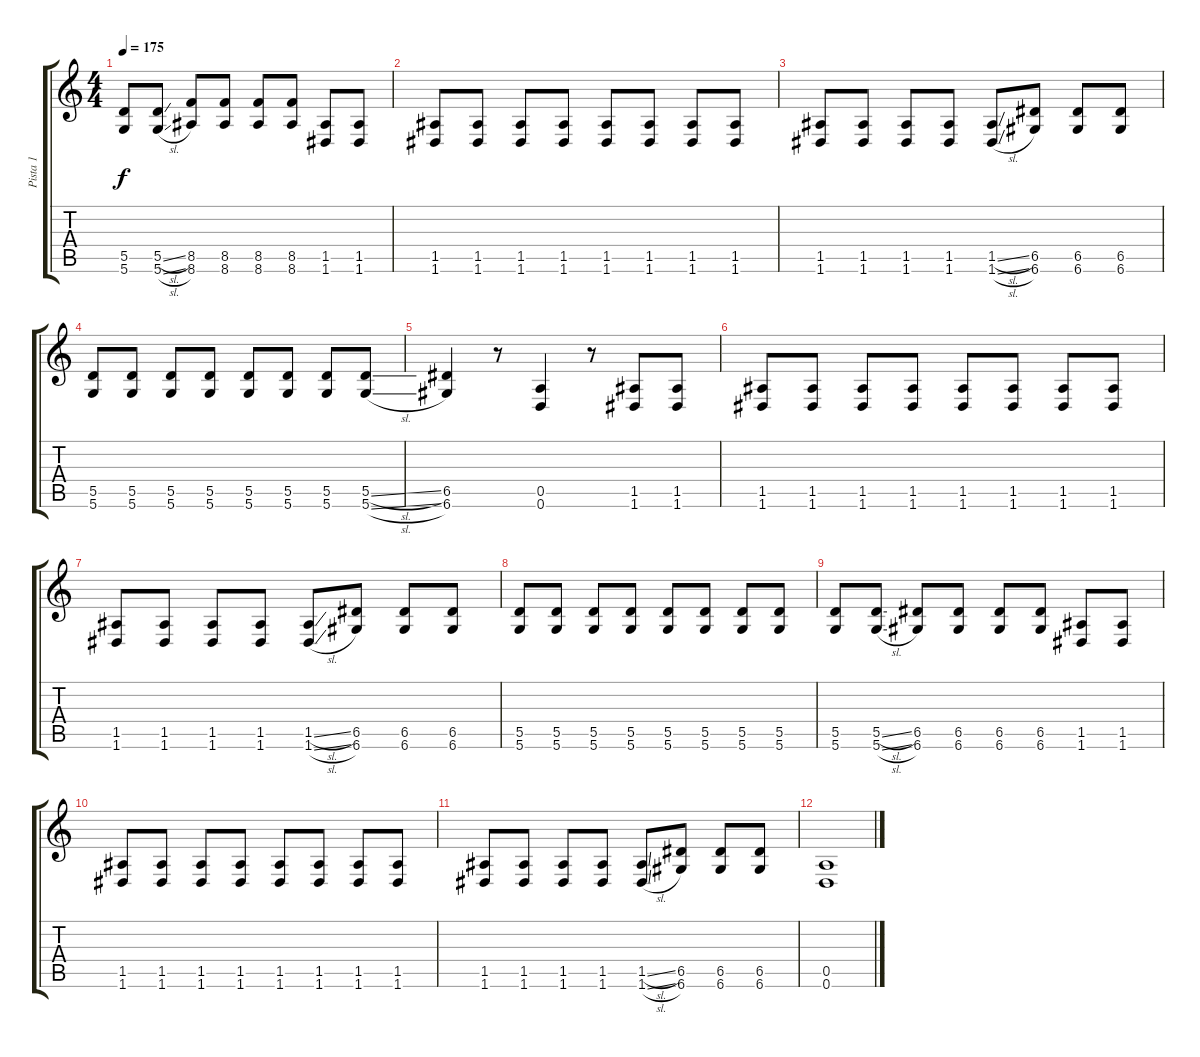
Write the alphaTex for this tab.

\track ("Pista 1" "Pista 1") {instrument overdrivenguitar}
\staff {score tabs}
\tuning (E4 B3 G3 D3 A2 D2) {hide}
\ts (4 4)
\tempo 175
\clef g2
\ks c
(5.5 5.6).8{dy f} (5.5{sl} 5.6{sl}).8 (8.5 8.6).8 (8.5 8.6).8 (8.5 8.6).8 (8.5 8.6).8 (1.5 1.6).8 (1.5 1.6).8 |
(1.5 1.6).8 (1.5 1.6).8 (1.5 1.6).8 (1.5 1.6).8 (1.5 1.6).8 (1.5 1.6).8 (1.5 1.6).8 (1.5 1.6).8 |
(1.5 1.6).8 (1.5 1.6).8 (1.5 1.6).8 (1.5 1.6).8 (1.5{sl} 1.6{sl}).8 (6.5 6.6).8 (6.5 6.6).8 (6.5 6.6).8 |
(5.5 5.6).8 (5.5 5.6).8 (5.5 5.6).8 (5.5 5.6).8 (5.5 5.6).8 (5.5 5.6).8 (5.5 5.6).8 (5.5{sl} 5.6{sl}).8 |
(6.5 6.6).4 r.8 (0.5 0.6).4 r.8 (1.5 1.6).8 (1.5 1.6).8 |
(1.5 1.6).8 (1.5 1.6).8 (1.5 1.6).8 (1.5 1.6).8 (1.5 1.6).8 (1.5 1.6).8 (1.5 1.6).8 (1.5 1.6).8 |
(1.5 1.6).8 (1.5 1.6).8 (1.5 1.6).8 (1.5 1.6).8 (1.5{sl} 1.6{sl}).8 (6.5 6.6).8 (6.5 6.6).8 (6.5 6.6).8 |
(5.5 5.6).8 (5.5 5.6).8 (5.5 5.6).8 (5.5 5.6).8 (5.5 5.6).8 (5.5 5.6).8 (5.5 5.6).8 (5.5 5.6).8 |
(5.5 5.6).8 (5.5{sl} 5.6{sl}).8 (6.5 6.6).8 (6.5 6.6).8 (6.5 6.6).8 (6.5 6.6).8 (1.5 1.6).8 (1.5 1.6).8 |
(1.5 1.6).8 (1.5 1.6).8 (1.5 1.6).8 (1.5 1.6).8 (1.5 1.6).8 (1.5 1.6).8 (1.5 1.6).8 (1.5 1.6).8 |
(1.5 1.6).8 (1.5 1.6).8 (1.5 1.6).8 (1.5 1.6).8 (1.5{sl} 1.6{sl}).8 (6.5 6.6).8 (6.5 6.6).8 (6.5 6.6).8 |
(0.5 0.6).1
